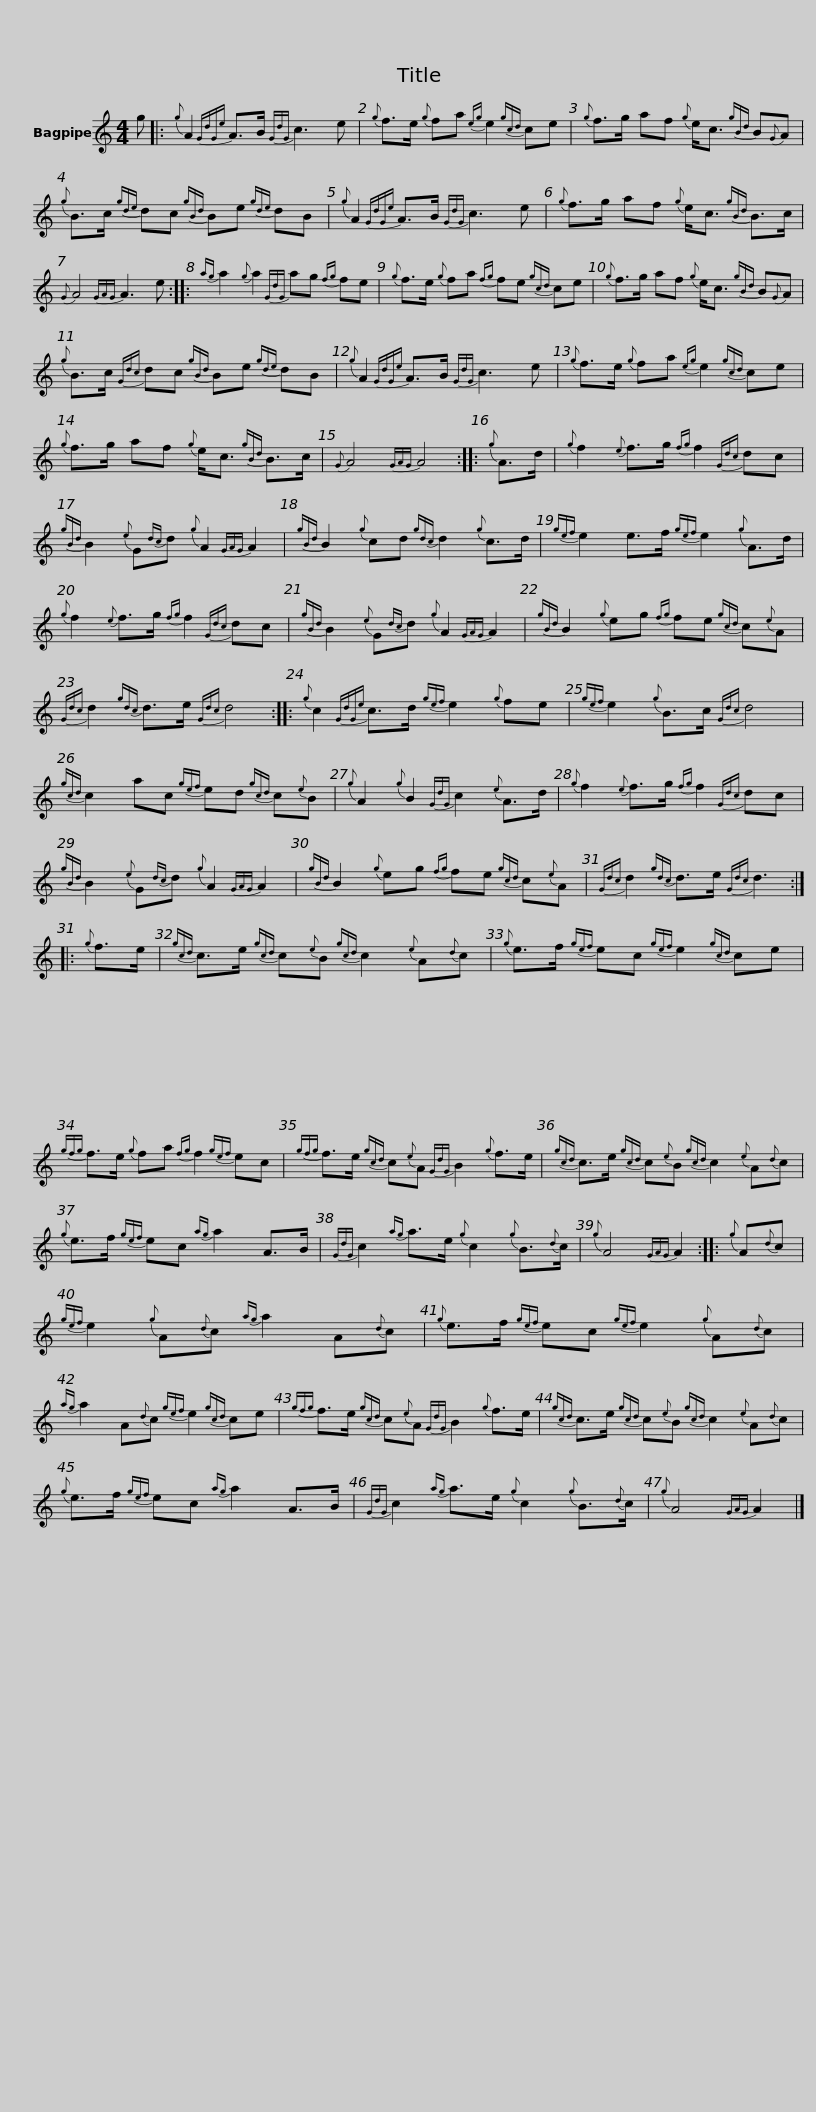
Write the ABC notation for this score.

X:1
L:1/8
M:4/4
I:linebreak $
K:none
V:1 treble transpose=-2
V:1
[K:C] g |:{g} A2{GdGe} A>B{GdG} c3 e |{g} f>e{g} fa{eg} e2{gcd} ce |{g} f>g af{g} e<c{gBd} B{G}A |${g} B>c{gde} dc{gBd} Be{gde} dB | %5
{g} A2{GdGe} A>B{GdG} c3 e |{g} f>g af{g} e<c{gBd} B>c |{G} A4{GAG} A3 e ::${ag} a2{g} a2{GdG} ag{fg} fe |{g} f>e{g} fa{fg} fe{gcd} ce | %10
{g} f>g af{g} e<c{gBd} B{G}A |${g} B>c{Gdc} dc{gBd} Be{gde} dB |{g} A2{GdGe} A>B{GdG} c3 e |{g} f>e{g} fa{eg} e2{gcd} ce |${g} f>g af{g} e<c{gBd} B>c | %15
{G} A4{GAG} A4 ::{g} A>d |{g} f2{e} f>g{fg} f2{Gdc} dc |{gBd} B2{e} G{dc}d{g} A2{GAG} A2 |${gBd} B2{g} cd{gdc} d2{g} c>d | %20
{gef} e2 e>f{gef} e2{g} A>d |{g} f2{e} f>g{fg} f2{Gdc} dc |{gBd} B2{e} G{dc}d{g} A2{GAG} A2 |${gBd} B2{g} eg{fg} fe{gcd} c{e}A |{Gdc} d2{gdc} d>e{Gdc} d4 :: %25
{g} c2{GdGe} c>d{gef} e2{g} fe |{gef} e2{g} B>c{Gdc} d4 |${gcd} c2 ac{gef} ed{gcd} c{e}B |{g} A2{g} B2{GdG} c2{e} A>d |{g} f2{e} f>g{fg} f2{Gdc} dc | %30
{gBd} B2{e} G{dc}d{g} A2{GAG} A2 |${gBd} B2{g} eg{fg} fe{gcd} c{e}A |{Gdc} d2{gdc} d>e{Gdc} d3 ::{g} f>e |{gcd} c>e{gcd} c{e}B{gcd} c2{e} A{d}c |$ %35
{g} e>f{gef} ec{gef} e2{gcd} ce |{gfg} f>e{g} fa{fg} f2{gef} ec |{gfg} f>e{gcd} c{e}A{GdG} B2{g} f>e |${gcd} c>e{gcd} c{e}B{gcd} c2{e} A{d}c |{g} e>f{gef} ec{ag} a2 A>B | %40
{GdG} c2{ag} a>e{g} c2{g} B3/2{d}c/ |{g} A4{GAG} A2 ::${g} A{d}c |{gef} e2{g} A{d}c{ag} a2 A{d}c |{g} e>f{gef} ec{gef} e2{g} A{d}c | %45
{ag} a2 A{d}c{gef} e2{gcd} ce |${gfg} f>e{gcd} c{e}A{GdG} B2{g} f>e |{gcd} c>e{gcd} c{e}B{gcd} c2{e} A{d}c |{g} e>f{gef} ec{ag} a2 A>B |${GdG} c2{ag} a>e{g} c2{g} B3/2{d}c/ | %50
{g} A4{GAG} A2 |] %51
